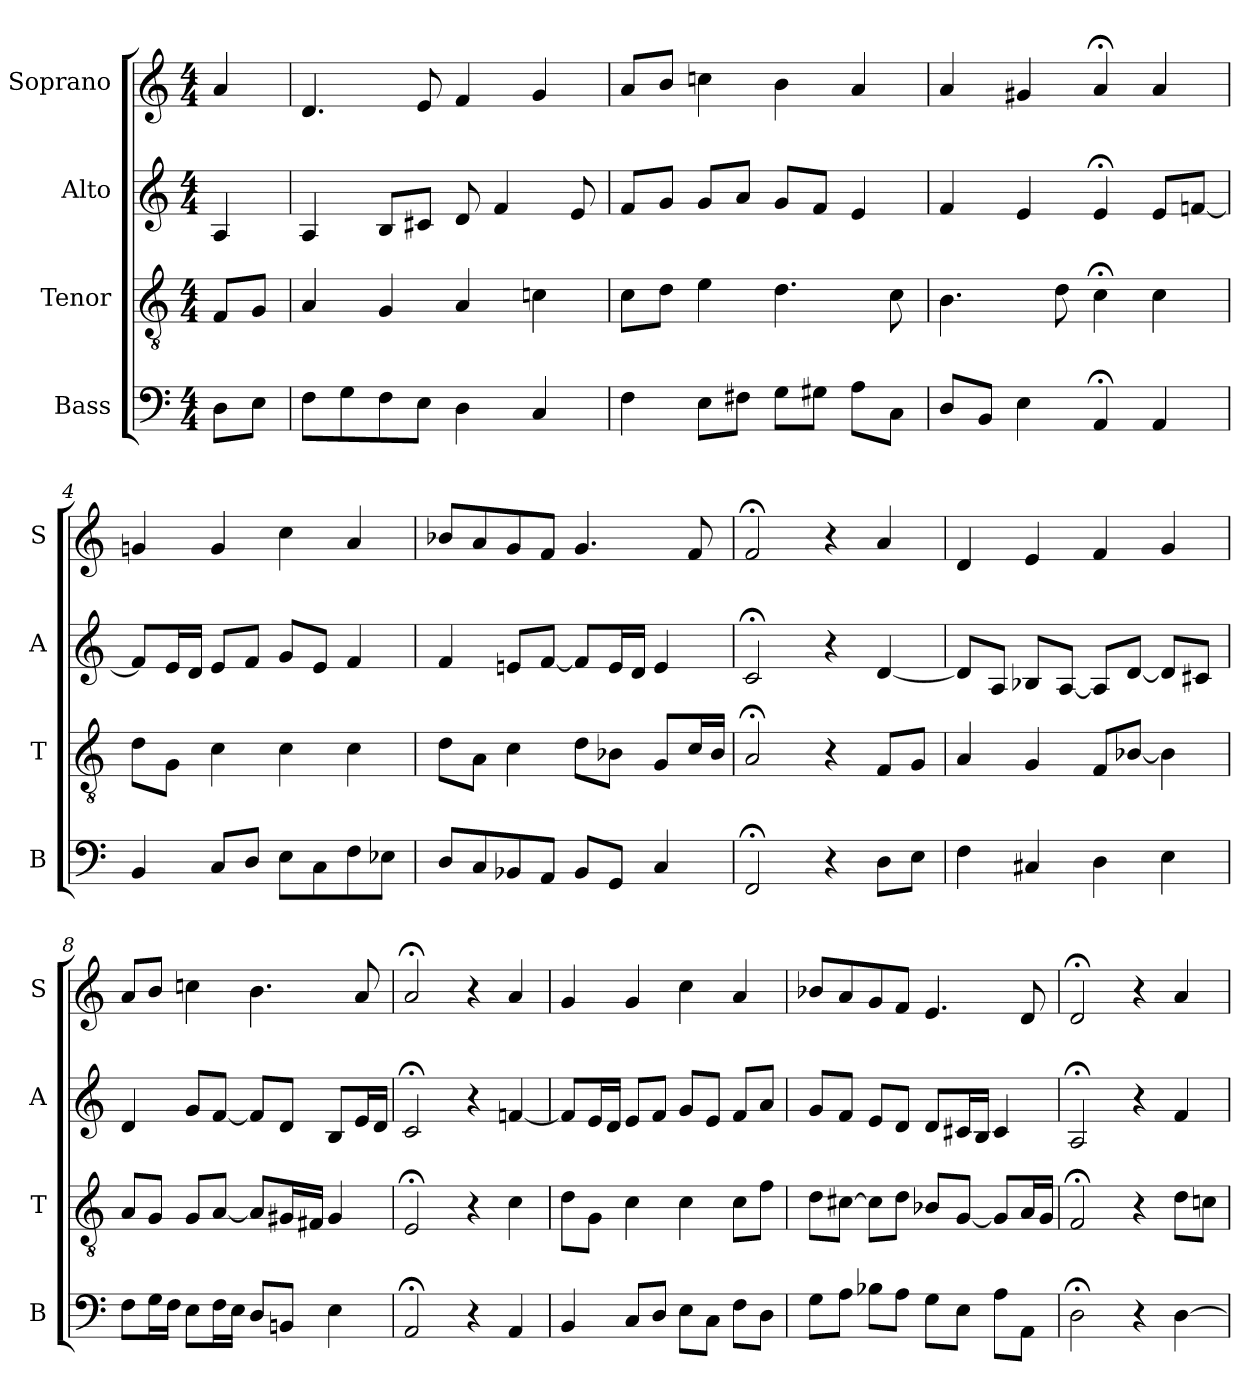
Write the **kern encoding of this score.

**kern	**kern	**kern	**kern
*part4	*part3	*part2	*part1
*staff4	*staff3	*staff2	*staff1
*I"Bass	*I"Tenor	*I"Alto	*I"Soprano
*I'B	*I'T	*I'A	*I'S
*clefF4	*clefGv2	*clefG2	*clefG2
*k[]	*k[]	*k[]	*k[]
*D:dor	*D:dor	*D:dor	*D:dor
*M4/4	*M4/4	*M4/4	*M4/4
*MM100	*MM100	*MM100	*MM100
=	=	=	=
8DL	8FL	4A	4a
8EJ	8GJ	.	.
=1	=1	=1	=1
8FL	4A	4A	4.d
8G	.	.	.
8F	4G	8BL	.
8EJ	.	8c#XJ	8e
4D	4A	8d	4f
.	.	4f	.
4C	4cn	.	4g
.	.	8e	.
=2	=2	=2	=2
4F	8cL	8fL	8aL
.	8dJ	8gJ	8bJ
8EL	4e	8gL	4ccn
8F#XJ	.	8aJ	.
8GL	4.d	8gL	4b
8G#XJ	.	8fJ	.
8AL	.	4e	4a
8CJ	8c	.	.
=3	=3	=3	=3
8DL	4.B	4f	4a
8BBJ	.	.	.
4E	.	4e	4g#X
.	8d	.	.
4AA;<	4c;<	4e;<	4a;<
4AA	4c	8eL	4a
.	.	[8fnJ	.
=4	=4	=4	=4
4BB	8dL	8fL]	4gn
.	8GJ	16eL	.
.	.	16dJJ	.
8CL	4c	8eL	4g
8DJ	.	8fJ	.
8EL	4c	8gL	4cc
8C	.	8eJ	.
8F	4c	4f	4a
8E-XJ	.	.	.
=5	=5	=5	=5
8DL	8dL	4f	8b-XL
8C	8AJ	.	8a
8BB-X	4c	8enL	8g
8AAJ	.	[8fJ	8fJ
8BB-L	8dL	8fL]	4.g
8GGJ	8B-XJ	16eL	.
.	.	16dJJ	.
4C	8GL	4e	.
.	16cL	.	8f
.	16B-JJ	.	.
=6	=6	=6	=6
2FF;<	2A;<	2c;<	2f;<
4r	4r	4r	4r
8DL	8FL	[4d	4a
8EJ	8GJ	.	.
=7	=7	=7	=7
4F	4A	8dL]	4d
.	.	8AJ	.
4C#X	4G	8B-XL	4e
.	.	[8AJ	.
4D	8FL	8AL]	4f
.	[8B-XJ	[8dJ	.
4E	4B-]	8dL]	4g
.	.	8c#XJ	.
=8	=8	=8	=8
8FL	8AL	4d	8aL
16GL	8GJ	.	8bJ
16FJJ	.	.	.
8EL	8GL	8gL	4ccn
16FL	[8AJ	[8fJ	.
16EJJ	.	.	.
8DL	8AL]	8fL]	4.b
8BBnJ	16G#XL	8dJ	.
.	16F#XJJ	.	.
4E	4G#	8BL	.
.	.	16eL	8a
.	.	16dJJ	.
=9	=9	=9	=9
2AA;<	2E;<	2c;<	2a;<
4r	4r	4r	4r
4AA	4c	[4fn	4a
=10	=10	=10	=10
4BB	8dL	8fL]	4g
.	8GJ	16eL	.
.	.	16dJJ	.
8CL	4c	8eL	4g
8DJ	.	8fJ	.
8EL	4c	8gL	4cc
8CJ	.	8eJ	.
8FL	8cL	8fL	4a
8DJ	8fJ	8aJ	.
=11	=11	=11	=11
8GL	8dL	8gL	8b-XL
8AJ	[8c#XJ	8fJ	8a
8B-XL	8c#L]	8eL	8g
8AJ	8dJ	8dJ	8fJ
8GL	8B-XL	8dL	4.e
8EJ	[8GJ	16c#XL	.
.	.	16BJJ	.
8AL	8GL]	4c#	.
8AAJ	16AL	.	8d
.	16GJJ	.	.
=12	=12	=12	=12
2D;<	2F;<	2A;<	2d;<
4r	4r	4r	4r
[4D	8dL	4f	4a
.	8cnJ	.	.
=	=	=	=
*-	*-	*-	*-
